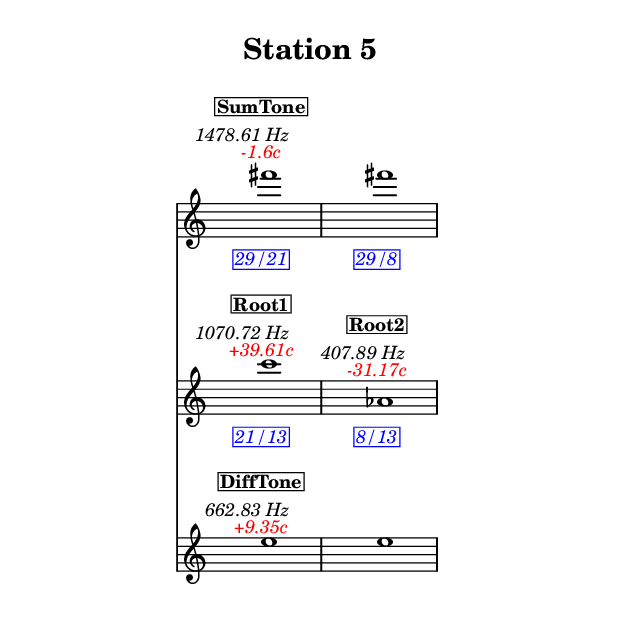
\version "2.20.0"
\language "english"

#(set-default-paper-size "a6" 'portrait)
#(set-global-staff-size 16)

\header {
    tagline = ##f
    title = \markup {
        \pad-around
            #3
            "Station 5"
        }
}

\layout {
    indent = #25
}

\paper {
    systems-per-page = 1
}

\score {
    \new Score
    <<
        \new Staff
        \with
        {
            \remove Time_signature_engraver
        }
        {
            \clef "treble"
            fs'''1
            - \tweak color #red
            ^ \markup {
                \halign
                    #0
                    \italic
                        {
                            -1.6c
                        }
                }
            ^ \markup {
                \halign
                    #1
                    \italic
                        {
                            1478.61
                            Hz
                        }
                }
            ^ \markup {
                \pad-around
                    #1
                    \box
                        \vcenter
                            \halign
                                #0
                                \bold
                                    {
                                        SumTone
                                    }
                }
            - \tweak color #blue
            _ \markup {
                \pad-around
                    #1
                    \box
                        \halign
                            #0
                            \italic
                                {
                                    29/21
                                }
                }
            \override Score.NonMusicalPaperColumn.padding = #5
            \clef "treble"
            fs'''1
            - \tweak color #blue
            _ \markup {
                \pad-around
                    #1
                    \box
                        \halign
                            #0
                            \italic
                                {
                                    29/8
                                }
                }
        }
        \new Staff
        \with
        {
            \remove Time_signature_engraver
        }
        {
            \clef "treble"
            c'''1
            - \tweak color #red
            ^ \markup {
                \halign
                    #0
                    \italic
                        {
                            +39.61c
                        }
                }
            ^ \markup {
                \halign
                    #1
                    \italic
                        {
                            1070.72
                            Hz
                        }
                }
            ^ \markup {
                \pad-around
                    #1
                    \box
                        \vcenter
                            \halign
                                #0
                                \bold
                                    {
                                        Root1
                                    }
                }
            - \tweak color #blue
            _ \markup {
                \pad-around
                    #1
                    \box
                        \halign
                            #0
                            \italic
                                {
                                    21/13
                                }
                }
            \clef "treble"
            af'1
            - \tweak color #red
            ^ \markup {
                \halign
                    #0
                    \italic
                        {
                            -31.17c
                        }
                }
            ^ \markup {
                \halign
                    #1
                    \italic
                        {
                            407.89
                            Hz
                        }
                }
            ^ \markup {
                \pad-around
                    #1
                    \box
                        \vcenter
                            \halign
                                #0
                                \bold
                                    {
                                        Root2
                                    }
                }
            - \tweak color #blue
            _ \markup {
                \pad-around
                    #1
                    \box
                        \halign
                            #0
                            \italic
                                {
                                    8/13
                                }
                }
        }
        \new Staff
        \with
        {
            \remove Time_signature_engraver
        }
        {
            \clef "treble"
            e''1
            - \tweak color #red
            ^ \markup {
                \halign
                    #0
                    \italic
                        {
                            +9.35c
                        }
                }
            ^ \markup {
                \halign
                    #1
                    \italic
                        {
                            662.83
                            Hz
                        }
                }
            ^ \markup {
                \pad-around
                    #1
                    \box
                        \vcenter
                            \halign
                                #0
                                \bold
                                    {
                                        DiffTone
                                    }
                }
            \clef "treble"
            e''1
        }
    >>
}